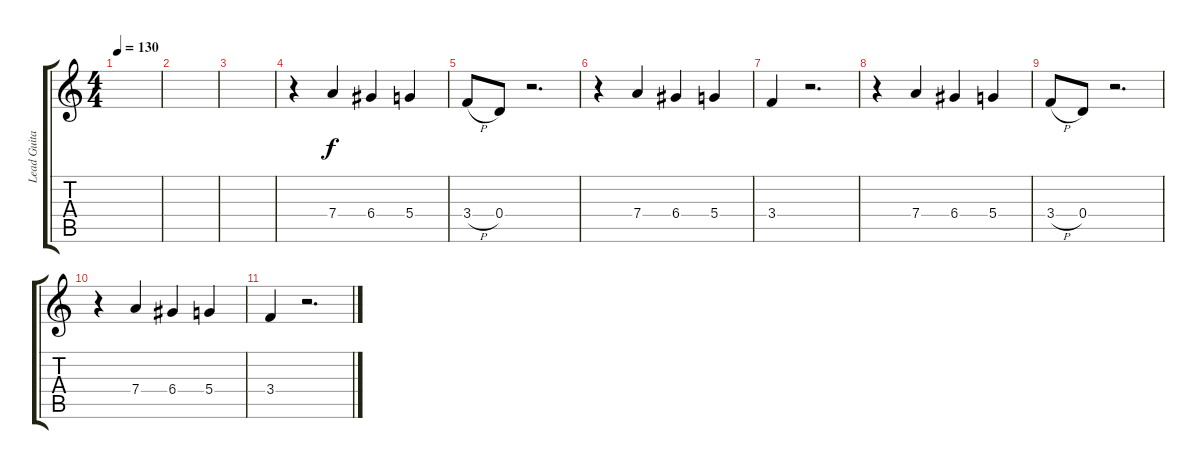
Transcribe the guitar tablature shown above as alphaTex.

\track ("Lead Guitar 1" "Lead Guita") {instrument overdrivenguitar}
\staff {score tabs}
\tuning (E4 B3 G3 D3 A2 D2) {hide}
\ts (4 4)
\tempo 130
\clef g2
\ks c
|
|
|
r.4 7.4.4 6.4.4 5.4.4 |
3.4{h}.8 0.4.8 r.2{d} |
r.4 7.4.4 6.4.4 5.4.4 |
3.4.4 r.2{d} |
r.4 7.4.4 6.4.4 5.4.4 |
3.4{h}.8 0.4.8 r.2{d} |
r.4 7.4.4 6.4.4 5.4.4 |
3.4.4 r.2{d}
